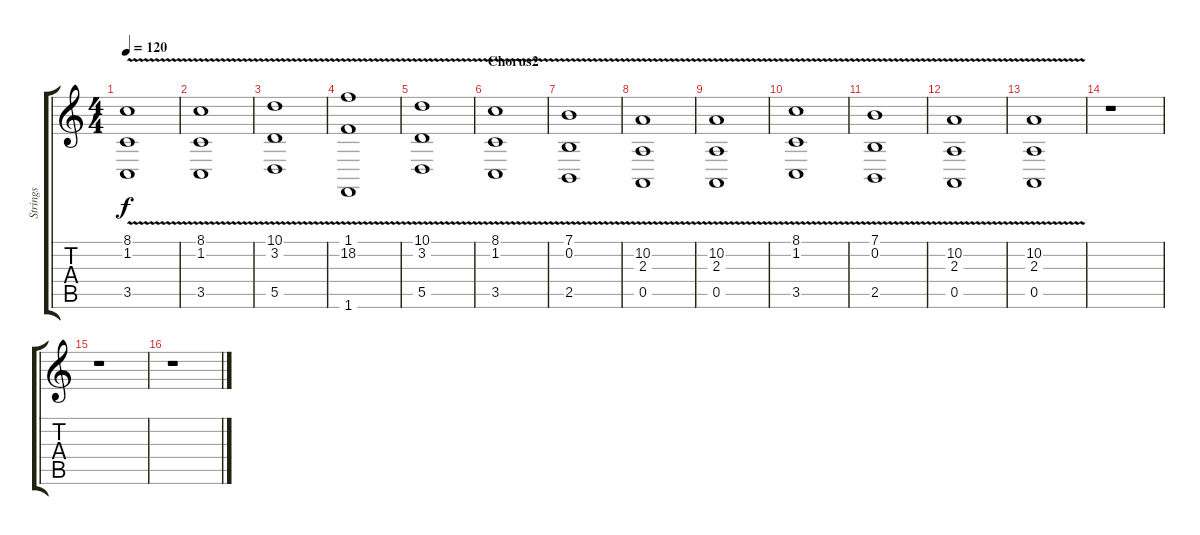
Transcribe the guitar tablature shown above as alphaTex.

\track ("Strings" "Strings") {instrument stringensemble2}
\staff {score tabs}
\tuning (E4 B3 G3 D3 A2 E2) {hide}
\ts (4 4)
\tempo 120
\clef g2
\ks c
(8.1{v} 1.2{v} 3.5{v}).1{dy f} |
(8.1{v} 1.2{v} 3.5{v}).1 |
(10.1{v} 3.2{v} 5.5{v}).1 |
(1.1{v} 18.2{v} 1.6{v}).1 |
(10.1{v} 3.2{v} 5.5{v}).1 |
\section ("" "Chorus2")
(8.1{v} 1.2{v} 3.5{v}).1 |
(7.1{v} 0.2{v} 2.5{v}).1 |
(10.2{v} 2.3{v} 0.5{v}).1 |
(10.2{v} 2.3{v} 0.5{v}).1 |
(8.1{v} 1.2{v} 3.5{v}).1 |
(7.1{v} 0.2{v} 2.5{v}).1 |
(10.2{v} 2.3{v} 0.5{v}).1 |
(10.2{v} 2.3{v} 0.5{v}).1 |
r.1 |
r.1 |
r.1
